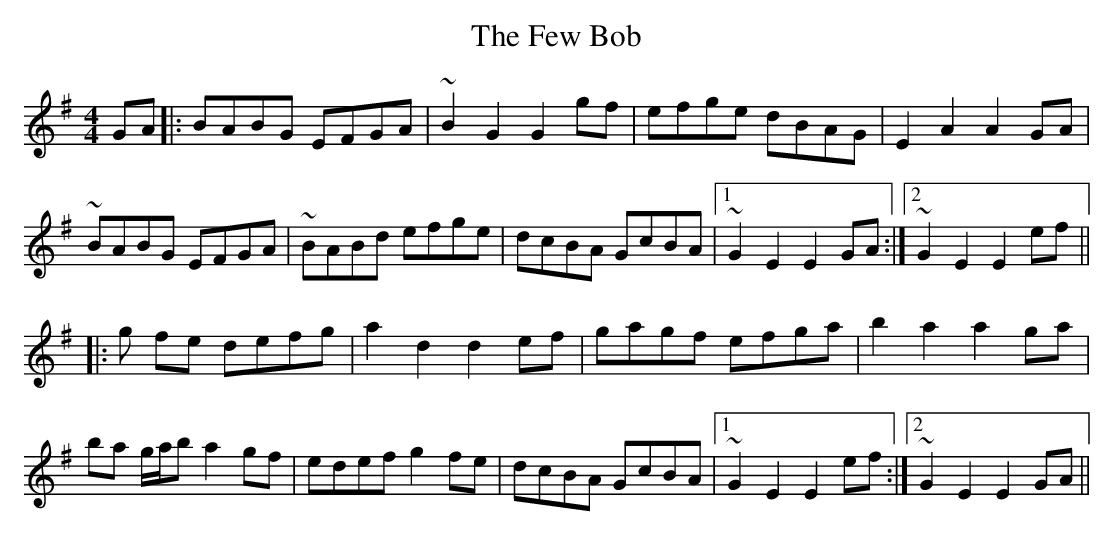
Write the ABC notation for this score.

X:1
T: The Few Bob
M: 4/4
L: 1/8
K: Gmaj
GA|:BABG EFGA|~B2 G2 G2 gf|efge dBAG|E2 A2 A2 GA|
~BABG EFGA|~BABd efge|dcBA GcBA|1 ~G2 E2 E2 GA :|2 ~G2 E2 E2 ef ||
|:g fe defg|a2 d2 d2 ef|gagf efga|b2 a2 a2 ga|
ba g/a/b a2 gf|edef g2 fe|dcBA GcBA|1 ~G2 E2 E2 ef:|2 ~G2 E2 E2 GA||
